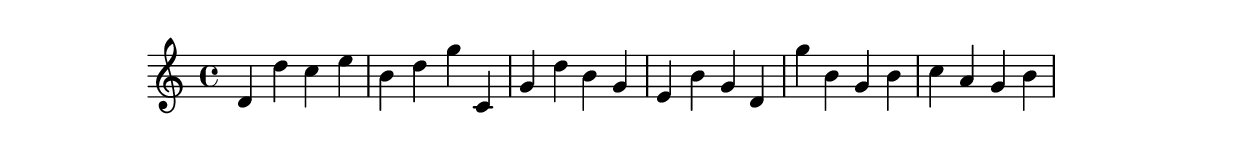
%% DO NOT EDIT this file manually; it is automatically
%% generated from LSR http://lsr.dsi.unimi.it
%% Make any changes in LSR itself, or in Documentation/snippets/new/ ,
%% and then run scripts/auxiliar/makelsr.py
%%
%% This file is in the public domain.
\version "2.14.0"

\header {
  lsrtags = "pitches"

%% Translation of GIT committish: 59caa3adce63114ca7972d18f95d4aadc528ec3d
  texidoces = "
Este fragmento de código basado en Scheme genera
24 notas aleatorias (o tantas como se necesiten), basándose en la
hora actual (o en cualquier número pseudo-aleatorio que se
especifique en su lugar, para obtener las mismas notas aleatorias
cada vez): es decir, para obtener distintos patrones de notas,
sólo tiene que modificar este número.

"
  doctitlees = "Generación de notas aleatorias"

  texidoc = "
This Scheme-based snippet generates 24 random notes (or as many as
required), based on the current time (or any randomish number specified
instead, in order to obtain the same random notes each time): i.e., to
get different random note patterns, just change this number.

"
  doctitle = "Generating random notes"
} % begin verbatim

\score {
  {
    #(let ((random-state (seed->random-state (current-time))))
       (ly:export
        (make-sequential-music
         (map (lambda (x)
                (let ((idx (random 12 random-state)))
                  (make-event-chord
                   (list
                    (make-music 'NoteEvent
                                'duration (ly:make-duration 2 0 1 1)
                                'pitch (ly:make-pitch
                                        (quotient idx 7)
                                        (remainder idx 7)
                                        0))))))
              (make-list 24)))))
  }
}
